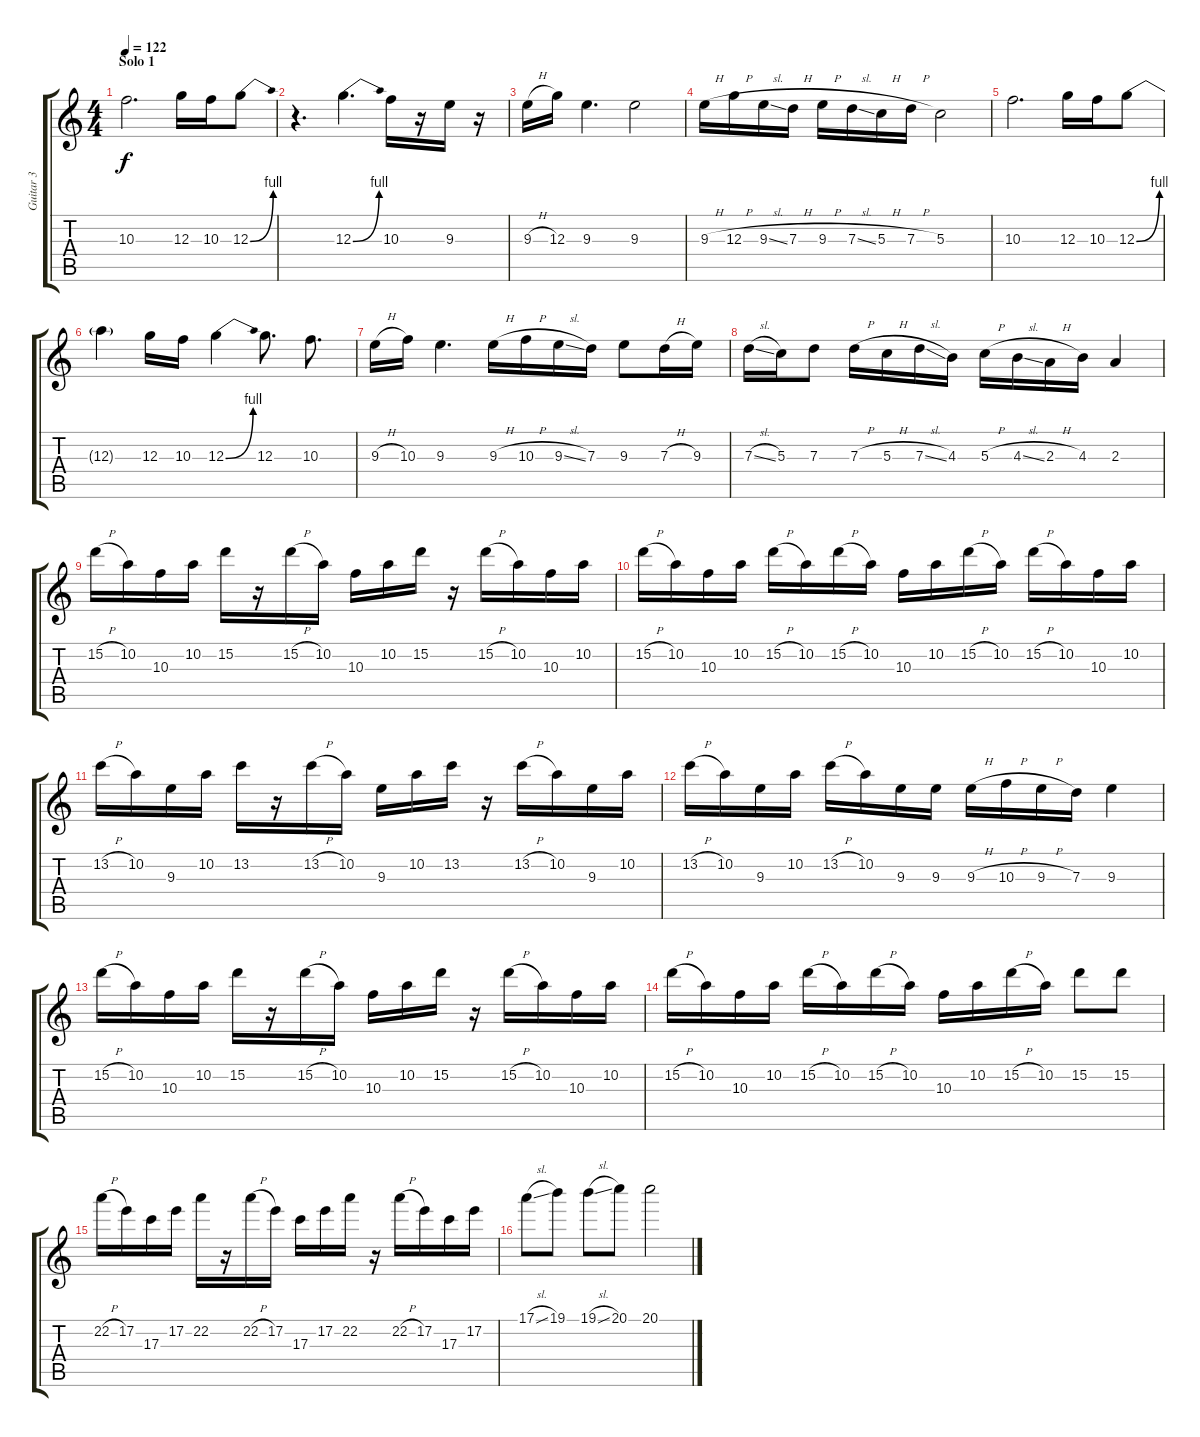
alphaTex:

\track ("Guitar 3" "Guitar 3") {instrument electricguitarclean}
\staff {score tabs}
\tuning (E4 B3 G3 D3 A2 E2) {hide}
\ts (4 4)
\section ("" "Solo 1")
\tempo 122
\clef g2
\ks c
10.3.2{d dy f volume 8 instrument distortionguitar} 12.3.16 10.3.16 12.3{be (bend 0 0 60 4)}.8 |
r.4{d} 12.3{be (bend 0 0 60 4)}.4{d} 10.3.16 r.16 9.3.16 r.16 |
9.3{h}.16 12.3.16 9.3.4{d} 9.3.2 |
9.3{h}.16 12.3{h}.16 9.3{sl}.16 7.3{h}.16 9.3{h}.16 7.3{sl}.16 5.3{h}.16 7.3{h}.16 5.3.2 |
10.3.2{d} 12.3.16 10.3.16 12.3{be (bend 0 0 60 4)}.8 |
12.3{t}.4 12.3.16 10.3.16 12.3{be (bend 0 0 60 4)}.4 12.3.8{d} 10.3.8{d} |
9.3{h}.16 10.3.16 9.3.4{d} 9.3{h}.16 10.3{h}.16 9.3{sl}.16 7.3.16 9.3.8 7.3{h}.16 9.3.16 |
7.3{sl}.16 5.3.16 7.3.8 7.3{h}.16 5.3{h}.16 7.3{sl}.16 4.3.16 5.3{h}.16 4.3{sl}.16 2.3{h}.16 4.3.16 2.3.4 |
15.2{h}.16 10.2.16 10.3.16 10.2.16 15.2.16 r.16 15.2{h}.16 10.2.16 10.3.16 10.2.16 15.2.16 r.16 15.2{h}.16 10.2.16 10.3.16 10.2.16 |
15.2{h}.16 10.2.16 10.3.16 10.2.16 15.2{h}.16 10.2.16 15.2{h}.16 10.2.16 10.3.16 10.2.16 15.2{h}.16 10.2.16 15.2{h}.16 10.2.16 10.3.16 10.2.16 |
13.2{h}.16 10.2.16 9.3.16 10.2.16 13.2.16 r.16 13.2{h}.16 10.2.16 9.3.16 10.2.16 13.2.16 r.16 13.2{h}.16 10.2.16 9.3.16 10.2.16 |
13.2{h}.16 10.2.16 9.3.16 10.2.16 13.2{h}.16 10.2.16 9.3.16 9.3.16 9.3{h}.16 10.3{h}.16 9.3{h}.16 7.3.16 9.3.4 |
15.2{h}.16 10.2.16 10.3.16 10.2.16 15.2.16 r.16 15.2{h}.16 10.2.16 10.3.16 10.2.16 15.2.16 r.16 15.2{h}.16 10.2.16 10.3.16 10.2.16 |
15.2{h}.16 10.2.16 10.3.16 10.2.16 15.2{h}.16 10.2.16 15.2{h}.16 10.2.16 10.3.16 10.2.16 15.2{h}.16 10.2.16 15.2.8 15.2.8 |
22.2{h}.16 17.2.16 17.3.16 17.2.16 22.2.16 r.16 22.2{h}.16 17.2.16 17.3.16 17.2.16 22.2.16 r.16 22.2{h}.16 17.2.16 17.3.16 17.2.16 |
17.1{sl}.8 19.1.8 19.1{sl}.8 20.1.8 20.1.2
